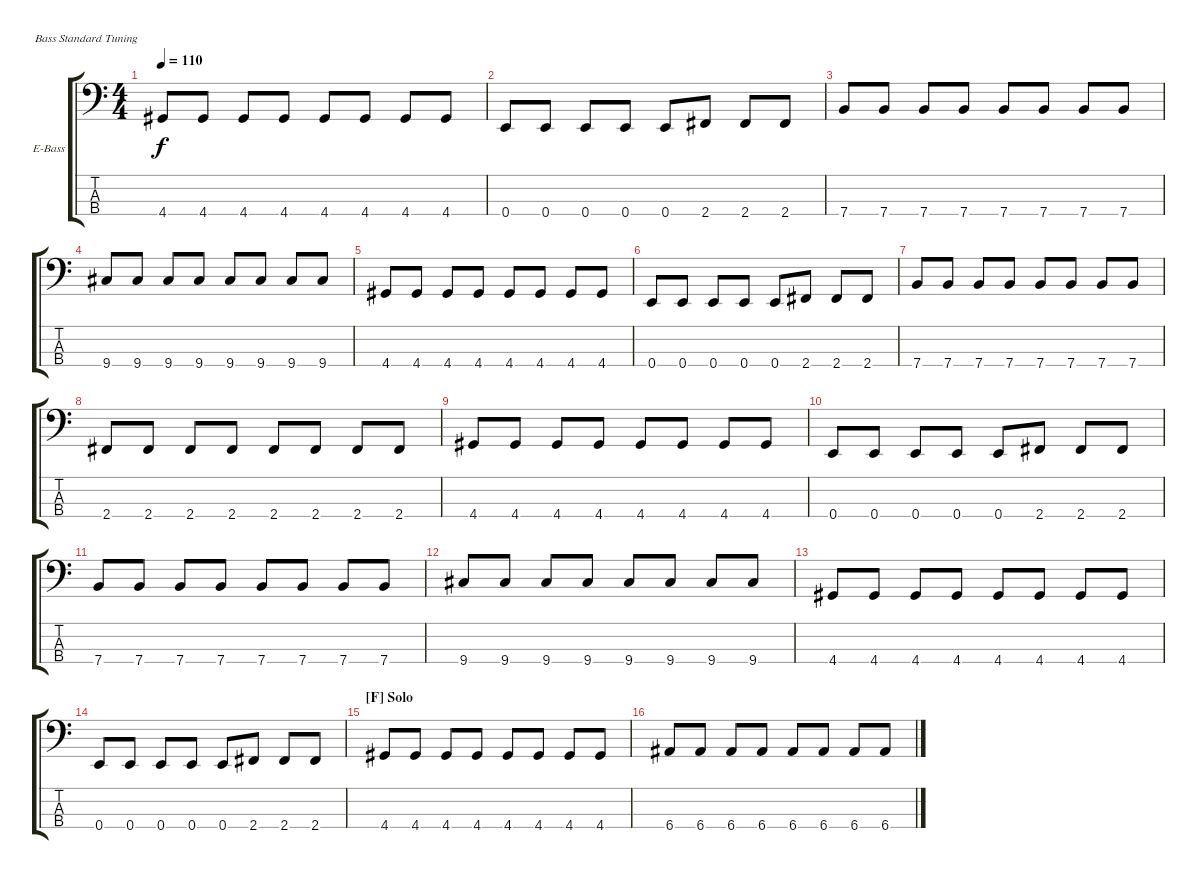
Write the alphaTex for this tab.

\bracketExtendMode groupsimilarinstruments
\firstSystemTrackNameOrientation horizontal
\otherSystemsTrackNameOrientation horizontal
\track ("Electric Bass" "E-Bass") {instrument electricbassfinger}
\staff {score tabs}
\tuning (G2 D2 A1 E1)
\ts (4 4)
\tempo 110
\clef f4
\ks c
4.4.8{dy f} 4.4.8 4.4.8 4.4.8 4.4.8 4.4.8 4.4.8 4.4.8 |
0.4.8 0.4.8 0.4.8 0.4.8 0.4.8 2.4.8 2.4.8 2.4.8 |
7.4.8 7.4.8 7.4.8 7.4.8 7.4.8 7.4.8 7.4.8 7.4.8 |
9.4.8 9.4.8 9.4.8 9.4.8 9.4.8 9.4.8 9.4.8 9.4.8 |
4.4.8 4.4.8 4.4.8 4.4.8 4.4.8 4.4.8 4.4.8 4.4.8 |
0.4.8 0.4.8 0.4.8 0.4.8 0.4.8 2.4.8 2.4.8 2.4.8 |
7.4.8 7.4.8 7.4.8 7.4.8 7.4.8 7.4.8 7.4.8 7.4.8 |
2.4.8 2.4.8 2.4.8 2.4.8 2.4.8 2.4.8 2.4.8 2.4.8 |
4.4.8 4.4.8 4.4.8 4.4.8 4.4.8 4.4.8 4.4.8 4.4.8 |
0.4.8 0.4.8 0.4.8 0.4.8 0.4.8 2.4.8 2.4.8 2.4.8 |
7.4.8 7.4.8 7.4.8 7.4.8 7.4.8 7.4.8 7.4.8 7.4.8 |
9.4.8 9.4.8 9.4.8 9.4.8 9.4.8 9.4.8 9.4.8 9.4.8 |
4.4.8 4.4.8 4.4.8 4.4.8 4.4.8 4.4.8 4.4.8 4.4.8 |
0.4.8 0.4.8 0.4.8 0.4.8 0.4.8 2.4.8 2.4.8 2.4.8 |
\section ("F" "Solo")
4.4.8 4.4.8 4.4.8 4.4.8 4.4.8 4.4.8 4.4.8 4.4.8 |
6.4.8 6.4.8 6.4.8 6.4.8 6.4.8 6.4.8 6.4.8 6.4.8
